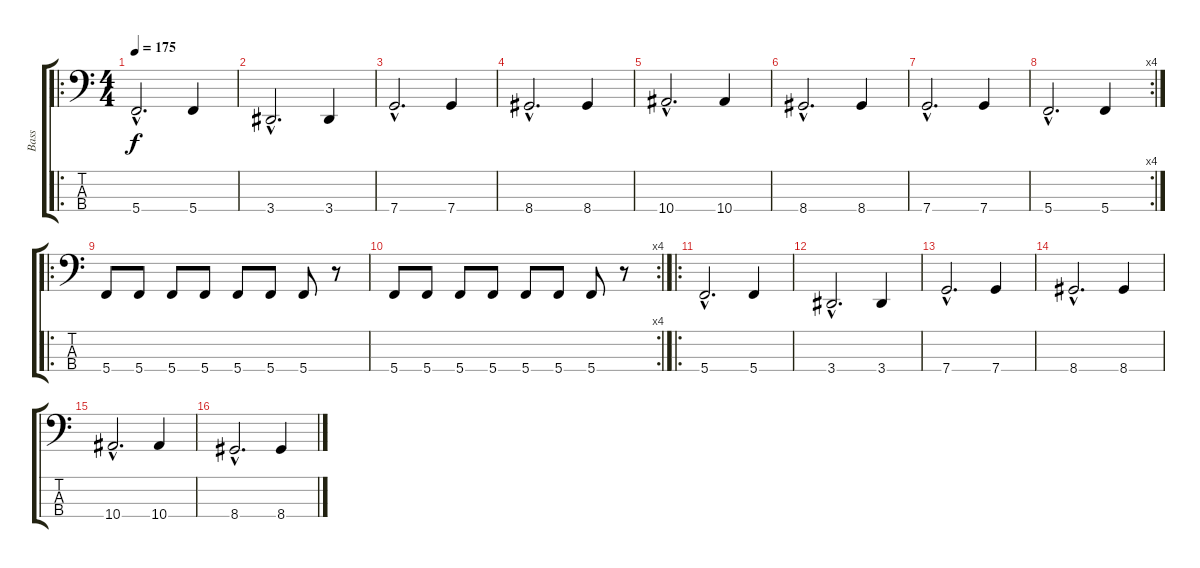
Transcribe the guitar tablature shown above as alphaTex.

\track ("Bass" "Bass") {instrument electricbasspick}
\staff {score tabs}
\tuning (F2 C2 G1 C1) {hide}
\ro
\ts (4 4)
\tempo 175
\clef f4
\ks c
5.4{hac}.2{d dy f instrument electricbasspick} 5.4.4 |
3.4{hac}.2{d} 3.4.4 |
7.4{hac}.2{d} 7.4.4 |
8.4{hac}.2{d} 8.4.4 |
10.4{hac}.2{d} 10.4.4 |
8.4{hac}.2{d} 8.4.4 |
7.4{hac}.2{d} 7.4.4 |
\rc 4
5.4{hac}.2{d} 5.4.4 |
\ro
5.4.8 5.4.8 5.4.8 5.4.8 5.4.8 5.4.8 5.4.8 r.8 |
\rc 4
5.4.8 5.4.8 5.4.8 5.4.8 5.4.8 5.4.8 5.4.8 r.8 |
\ro
5.4{hac}.2{d} 5.4.4 |
3.4{hac}.2{d} 3.4.4 |
7.4{hac}.2{d} 7.4.4 |
8.4{hac}.2{d} 8.4.4 |
10.4{hac}.2{d} 10.4.4 |
8.4{hac}.2{d} 8.4.4
